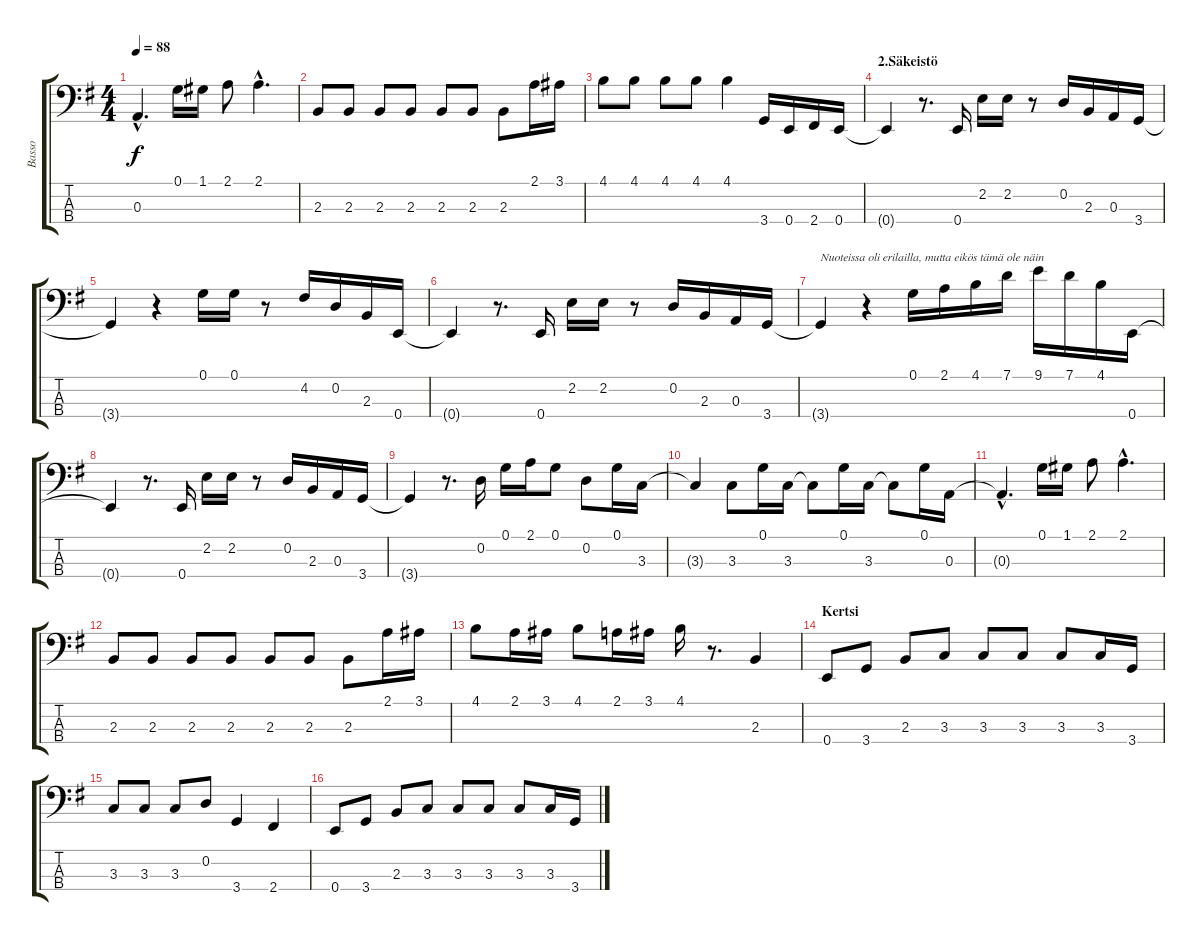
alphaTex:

\track ("Basso" "Basso") {instrument electricbassfinger}
\staff {score tabs}
\tuning (G2 D2 A1 E1) {hide}
\ts (4 4)
\tempo 88
\clef f4
\ks eminor
0.3{hac t}.4{d dy f} 0.1.16 1.1.16 2.1.8 2.1{hac}.4{d} |
2.3.8 2.3.8 2.3.8 2.3.8 2.3.8 2.3.8 2.3.8 2.1.16 3.1.16 |
4.1.8 4.1.8 4.1.8 4.1.8 4.1.4 3.4.16 0.4.16 2.4.16 0.4.16 |
\section ("" "2.Säkeistö")
0.4{t}.4 r.8{d} 0.4.16 2.2.16 2.2.16 r.8 0.2.16 2.3.16 0.3.16 3.4.16 |
3.4{t}.4 r.4 0.1.16 0.1.16 r.8 4.2.16 0.2.16 2.3.16 0.4.16 |
0.4{t}.4 r.8{d} 0.4.16 2.2.16 2.2.16 r.8 0.2.16 2.3.16 0.3.16 3.4.16 |
3.4{t}.4{txt "Nuoteissa oli erilailla, mutta eikös tämä ole näin"} r.4 0.1.16 2.1.16 4.1.16 7.1.16 9.1.16 7.1.16 4.1.16 0.4.16 |
0.4{t}.4 r.8{d} 0.4.16 2.2.16 2.2.16 r.8 0.2.16 2.3.16 0.3.16 3.4.16 |
3.4{t}.4 r.8{d} 0.2.16 0.1.16 2.1.16 0.1.8 0.2.8 0.1.16 3.3.16 |
3.3{t}.4 3.3.8 0.1.16 3.3.16 3.3{t}.8 0.1.16 3.3.16 3.3{t}.8 0.1.16 0.3.16 |
0.3{hac t}.4{d} 0.1.16 1.1.16 2.1.8 2.1{hac}.4{d} |
2.3.8 2.3.8 2.3.8 2.3.8 2.3.8 2.3.8 2.3.8 2.1.16 3.1.16 |
4.1.8 2.1.16 3.1.16 4.1.8 2.1.16 3.1.16 4.1.16 r.8{d} 2.3.4 |
\section ("" "Kertsi")
0.4.8 3.4.8 2.3.8 3.3.8 3.3.8 3.3.8 3.3.8 3.3.16 3.4.16 |
3.3.8 3.3.8 3.3.8 0.2.8 3.4.4 2.4.4 |
0.4.8 3.4.8 2.3.8 3.3.8 3.3.8 3.3.8 3.3.8 3.3.16 3.4.16
